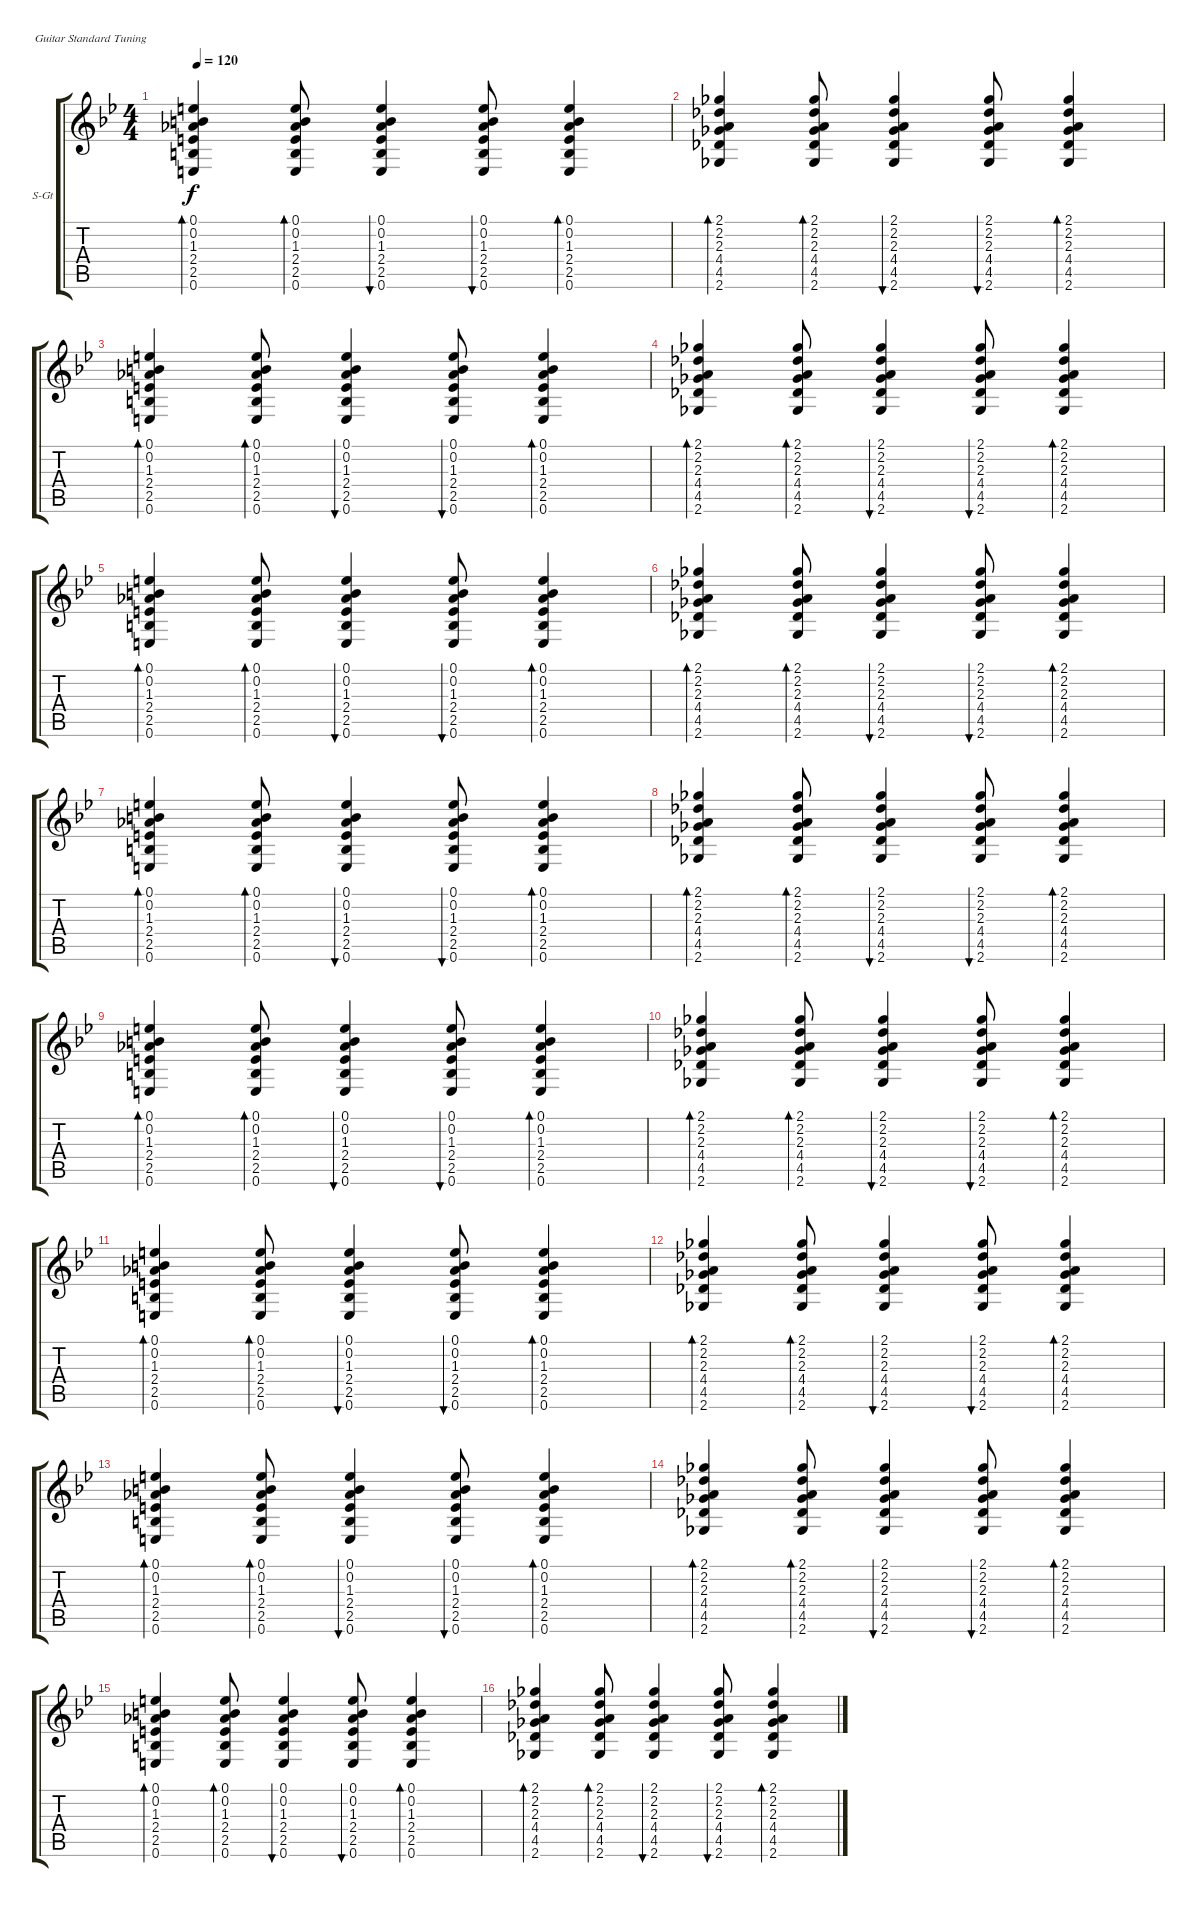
\bracketExtendMode groupsimilarinstruments
\firstSystemTrackNameOrientation horizontal
\otherSystemsTrackNameOrientation horizontal
\track ("Guitarra" "S-Gt") {instrument acousticguitarsteel}
\staff {score tabs}
\tuning (E4 B3 G3 D3 A2 E2)
\ts (4 4)
\tempo 120
\clef g2
\ks bb
(0.1 0.2 1.3 2.4 2.5 0.6).4{bd 60 dy f} (0.1 0.2 1.3 2.4 2.5 0.6).8{bd 60} (0.1 0.2 1.3 2.4 2.5 0.6).4{bu 60} (0.1 0.2 1.3 2.4 2.5 0.6).8{bu 60} (0.1 0.2 1.3 2.4 2.5 0.6).4{bd 60} |
(2.1 2.2 2.3 4.4 4.5 2.6).4{bd 60} (2.1 2.2 2.3 4.4 4.5 2.6).8{bd 60} (2.1 2.2 2.3 4.4 4.5 2.6).4{bu 60} (2.1 2.2 2.3 4.4 4.5 2.6).8{bu 60} (2.1 2.2 2.3 4.4 4.5 2.6).4{bd 60} |
(0.1 0.2 1.3 2.4 2.5 0.6).4{bd 60} (0.1 0.2 1.3 2.4 2.5 0.6).8{bd 60} (0.1 0.2 1.3 2.4 2.5 0.6).4{bu 60} (0.1 0.2 1.3 2.4 2.5 0.6).8{bu 60} (0.1 0.2 1.3 2.4 2.5 0.6).4{bd 60} |
(2.1 2.2 2.3 4.4 4.5 2.6).4{bd 60} (2.1 2.2 2.3 4.4 4.5 2.6).8{bd 60} (2.1 2.2 2.3 4.4 4.5 2.6).4{bu 60} (2.1 2.2 2.3 4.4 4.5 2.6).8{bu 60} (2.1 2.2 2.3 4.4 4.5 2.6).4{bd 60} |
(0.1 0.2 1.3 2.4 2.5 0.6).4{bd 60} (0.1 0.2 1.3 2.4 2.5 0.6).8{bd 60} (0.1 0.2 1.3 2.4 2.5 0.6).4{bu 60} (0.1 0.2 1.3 2.4 2.5 0.6).8{bu 60} (0.1 0.2 1.3 2.4 2.5 0.6).4{bd 60} |
(2.1 2.2 2.3 4.4 4.5 2.6).4{bd 60} (2.1 2.2 2.3 4.4 4.5 2.6).8{bd 60} (2.1 2.2 2.3 4.4 4.5 2.6).4{bu 60} (2.1 2.2 2.3 4.4 4.5 2.6).8{bu 60} (2.1 2.2 2.3 4.4 4.5 2.6).4{bd 60} |
(0.1 0.2 1.3 2.4 2.5 0.6).4{bd 60} (0.1 0.2 1.3 2.4 2.5 0.6).8{bd 60} (0.1 0.2 1.3 2.4 2.5 0.6).4{bu 60} (0.1 0.2 1.3 2.4 2.5 0.6).8{bu 60} (0.1 0.2 1.3 2.4 2.5 0.6).4{bd 60} |
(2.1 2.2 2.3 4.4 4.5 2.6).4{bd 60} (2.1 2.2 2.3 4.4 4.5 2.6).8{bd 60} (2.1 2.2 2.3 4.4 4.5 2.6).4{bu 60} (2.1 2.2 2.3 4.4 4.5 2.6).8{bu 60} (2.1 2.2 2.3 4.4 4.5 2.6).4{bd 60} |
(0.1 0.2 1.3 2.4 2.5 0.6).4{bd 60} (0.1 0.2 1.3 2.4 2.5 0.6).8{bd 60} (0.1 0.2 1.3 2.4 2.5 0.6).4{bu 60} (0.1 0.2 1.3 2.4 2.5 0.6).8{bu 60} (0.1 0.2 1.3 2.4 2.5 0.6).4{bd 60} |
(2.1 2.2 2.3 4.4 4.5 2.6).4{bd 60} (2.1 2.2 2.3 4.4 4.5 2.6).8{bd 60} (2.1 2.2 2.3 4.4 4.5 2.6).4{bu 60} (2.1 2.2 2.3 4.4 4.5 2.6).8{bu 60} (2.1 2.2 2.3 4.4 4.5 2.6).4{bd 60} |
(0.1 0.2 1.3 2.4 2.5 0.6).4{bd 60} (0.1 0.2 1.3 2.4 2.5 0.6).8{bd 60} (0.1 0.2 1.3 2.4 2.5 0.6).4{bu 60} (0.1 0.2 1.3 2.4 2.5 0.6).8{bu 60} (0.1 0.2 1.3 2.4 2.5 0.6).4{bd 60} |
(2.1 2.2 2.3 4.4 4.5 2.6).4{bd 60} (2.1 2.2 2.3 4.4 4.5 2.6).8{bd 60} (2.1 2.2 2.3 4.4 4.5 2.6).4{bu 60} (2.1 2.2 2.3 4.4 4.5 2.6).8{bu 60} (2.1 2.2 2.3 4.4 4.5 2.6).4{bd 60} |
(0.1 0.2 1.3 2.4 2.5 0.6).4{bd 60} (0.1 0.2 1.3 2.4 2.5 0.6).8{bd 60} (0.1 0.2 1.3 2.4 2.5 0.6).4{bu 60} (0.1 0.2 1.3 2.4 2.5 0.6).8{bu 60} (0.1 0.2 1.3 2.4 2.5 0.6).4{bd 60} |
(2.1 2.2 2.3 4.4 4.5 2.6).4{bd 60} (2.1 2.2 2.3 4.4 4.5 2.6).8{bd 60} (2.1 2.2 2.3 4.4 4.5 2.6).4{bu 60} (2.1 2.2 2.3 4.4 4.5 2.6).8{bu 60} (2.1 2.2 2.3 4.4 4.5 2.6).4{bd 60} |
(0.1 0.2 1.3 2.4 2.5 0.6).4{bd 60} (0.1 0.2 1.3 2.4 2.5 0.6).8{bd 60} (0.1 0.2 1.3 2.4 2.5 0.6).4{bu 60} (0.1 0.2 1.3 2.4 2.5 0.6).8{bu 60} (0.1 0.2 1.3 2.4 2.5 0.6).4{bd 60} |
(2.1 2.2 2.3 4.4 4.5 2.6).4{bd 60} (2.1 2.2 2.3 4.4 4.5 2.6).8{bd 60} (2.1 2.2 2.3 4.4 4.5 2.6).4{bu 60} (2.1 2.2 2.3 4.4 4.5 2.6).8{bu 60} (2.1 2.2 2.3 4.4 4.5 2.6).4{bd 60}
